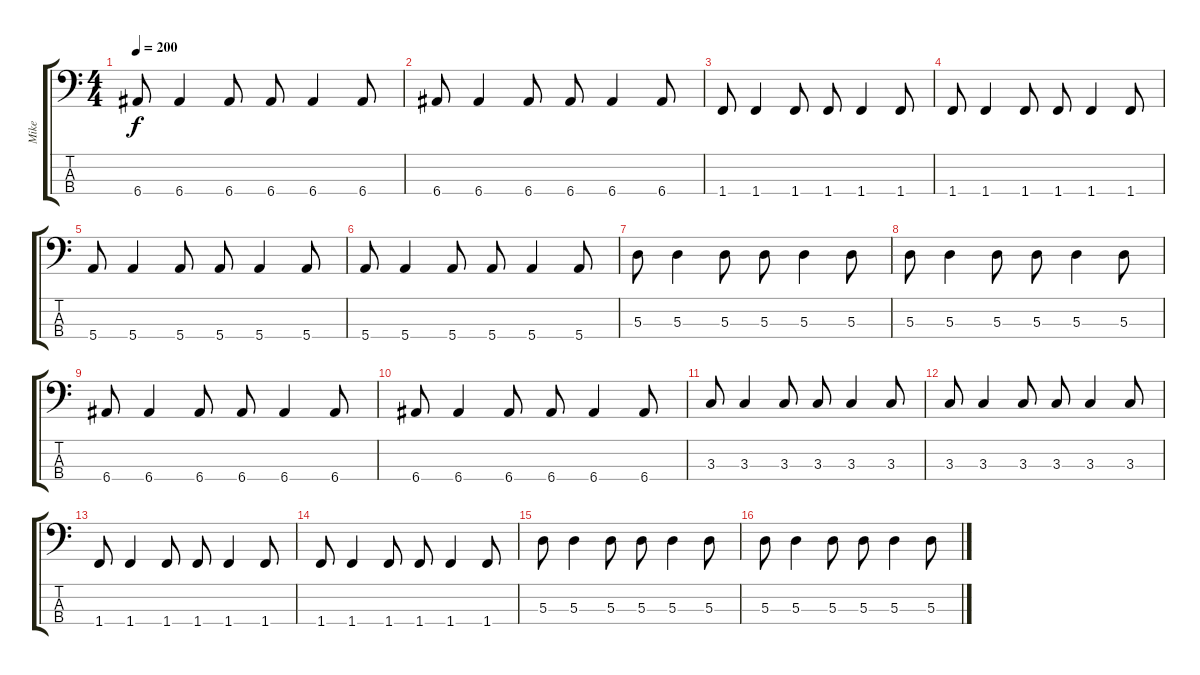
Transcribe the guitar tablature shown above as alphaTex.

\track ("Mike" "Mike") {instrument electricbasspick}
\staff {score tabs}
\tuning (G2 D2 A1 E1) {hide}
\ts (4 4)
\tempo 200
\clef f4
\ks c
6.4.8{dy f} 6.4.4 6.4.8 6.4.8 6.4.4 6.4.8 |
6.4.8 6.4.4 6.4.8 6.4.8 6.4.4 6.4.8 |
1.4.8 1.4.4 1.4.8 1.4.8 1.4.4 1.4.8 |
1.4.8 1.4.4 1.4.8 1.4.8 1.4.4 1.4.8 |
5.4.8 5.4.4 5.4.8 5.4.8 5.4.4 5.4.8 |
5.4.8 5.4.4 5.4.8 5.4.8 5.4.4 5.4.8 |
5.3.8 5.3.4 5.3.8 5.3.8 5.3.4 5.3.8 |
5.3.8 5.3.4 5.3.8 5.3.8 5.3.4 5.3.8 |
6.4.8 6.4.4 6.4.8 6.4.8 6.4.4 6.4.8 |
6.4.8 6.4.4 6.4.8 6.4.8 6.4.4 6.4.8 |
3.3.8 3.3.4 3.3.8 3.3.8 3.3.4 3.3.8 |
3.3.8 3.3.4 3.3.8 3.3.8 3.3.4 3.3.8 |
1.4.8 1.4.4 1.4.8 1.4.8 1.4.4 1.4.8 |
1.4.8 1.4.4 1.4.8 1.4.8 1.4.4 1.4.8 |
5.3.8 5.3.4 5.3.8 5.3.8 5.3.4 5.3.8 |
5.3.8 5.3.4 5.3.8 5.3.8 5.3.4 5.3.8
